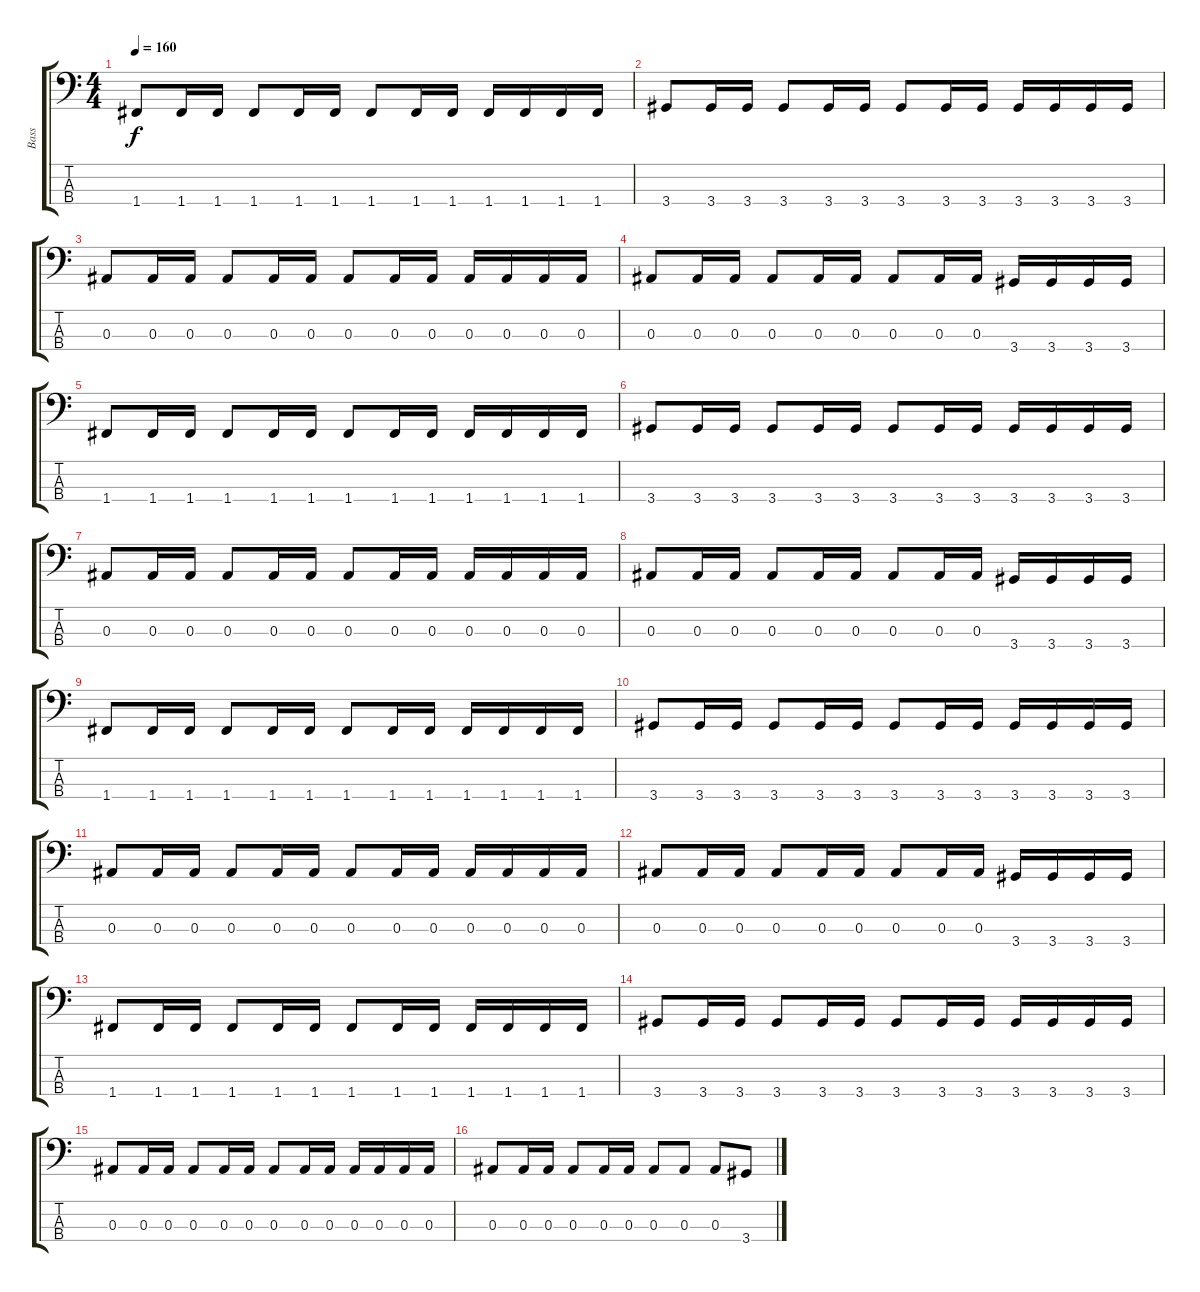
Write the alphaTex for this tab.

\track ("Bass" "Bass") {instrument electricbassfinger}
\staff {score tabs}
\tuning (Ab2 Eb2 Bb1 F1) {hide}
\ts (4 4)
\section ("" "")
\tempo 160
\clef f4
\ks c
1.4.8{dy f} 1.4.16 1.4.16 1.4.8 1.4.16 1.4.16 1.4.8 1.4.16 1.4.16 1.4.16 1.4.16 1.4.16 1.4.16 |
3.4.8 3.4.16 3.4.16 3.4.8 3.4.16 3.4.16 3.4.8 3.4.16 3.4.16 3.4.16 3.4.16 3.4.16 3.4.16 |
0.3.8 0.3.16 0.3.16 0.3.8 0.3.16 0.3.16 0.3.8 0.3.16 0.3.16 0.3.16 0.3.16 0.3.16 0.3.16 |
0.3.8 0.3.16 0.3.16 0.3.8 0.3.16 0.3.16 0.3.8 0.3.16 0.3.16 3.4.16 3.4.16 3.4.16 3.4.16 |
1.4.8 1.4.16 1.4.16 1.4.8 1.4.16 1.4.16 1.4.8 1.4.16 1.4.16 1.4.16 1.4.16 1.4.16 1.4.16 |
3.4.8 3.4.16 3.4.16 3.4.8 3.4.16 3.4.16 3.4.8 3.4.16 3.4.16 3.4.16 3.4.16 3.4.16 3.4.16 |
0.3.8 0.3.16 0.3.16 0.3.8 0.3.16 0.3.16 0.3.8 0.3.16 0.3.16 0.3.16 0.3.16 0.3.16 0.3.16 |
0.3.8 0.3.16 0.3.16 0.3.8 0.3.16 0.3.16 0.3.8 0.3.16 0.3.16 3.4.16 3.4.16 3.4.16 3.4.16 |
1.4.8 1.4.16 1.4.16 1.4.8 1.4.16 1.4.16 1.4.8 1.4.16 1.4.16 1.4.16 1.4.16 1.4.16 1.4.16 |
3.4.8 3.4.16 3.4.16 3.4.8 3.4.16 3.4.16 3.4.8 3.4.16 3.4.16 3.4.16 3.4.16 3.4.16 3.4.16 |
0.3.8 0.3.16 0.3.16 0.3.8 0.3.16 0.3.16 0.3.8 0.3.16 0.3.16 0.3.16 0.3.16 0.3.16 0.3.16 |
0.3.8 0.3.16 0.3.16 0.3.8 0.3.16 0.3.16 0.3.8 0.3.16 0.3.16 3.4.16 3.4.16 3.4.16 3.4.16 |
1.4.8 1.4.16 1.4.16 1.4.8 1.4.16 1.4.16 1.4.8 1.4.16 1.4.16 1.4.16 1.4.16 1.4.16 1.4.16 |
3.4.8 3.4.16 3.4.16 3.4.8 3.4.16 3.4.16 3.4.8 3.4.16 3.4.16 3.4.16 3.4.16 3.4.16 3.4.16 |
0.3.8 0.3.16 0.3.16 0.3.8 0.3.16 0.3.16 0.3.8 0.3.16 0.3.16 0.3.16 0.3.16 0.3.16 0.3.16 |
0.3.8 0.3.16 0.3.16 0.3.8 0.3.16 0.3.16 0.3.8 0.3.8 0.3.8 3.4.8
